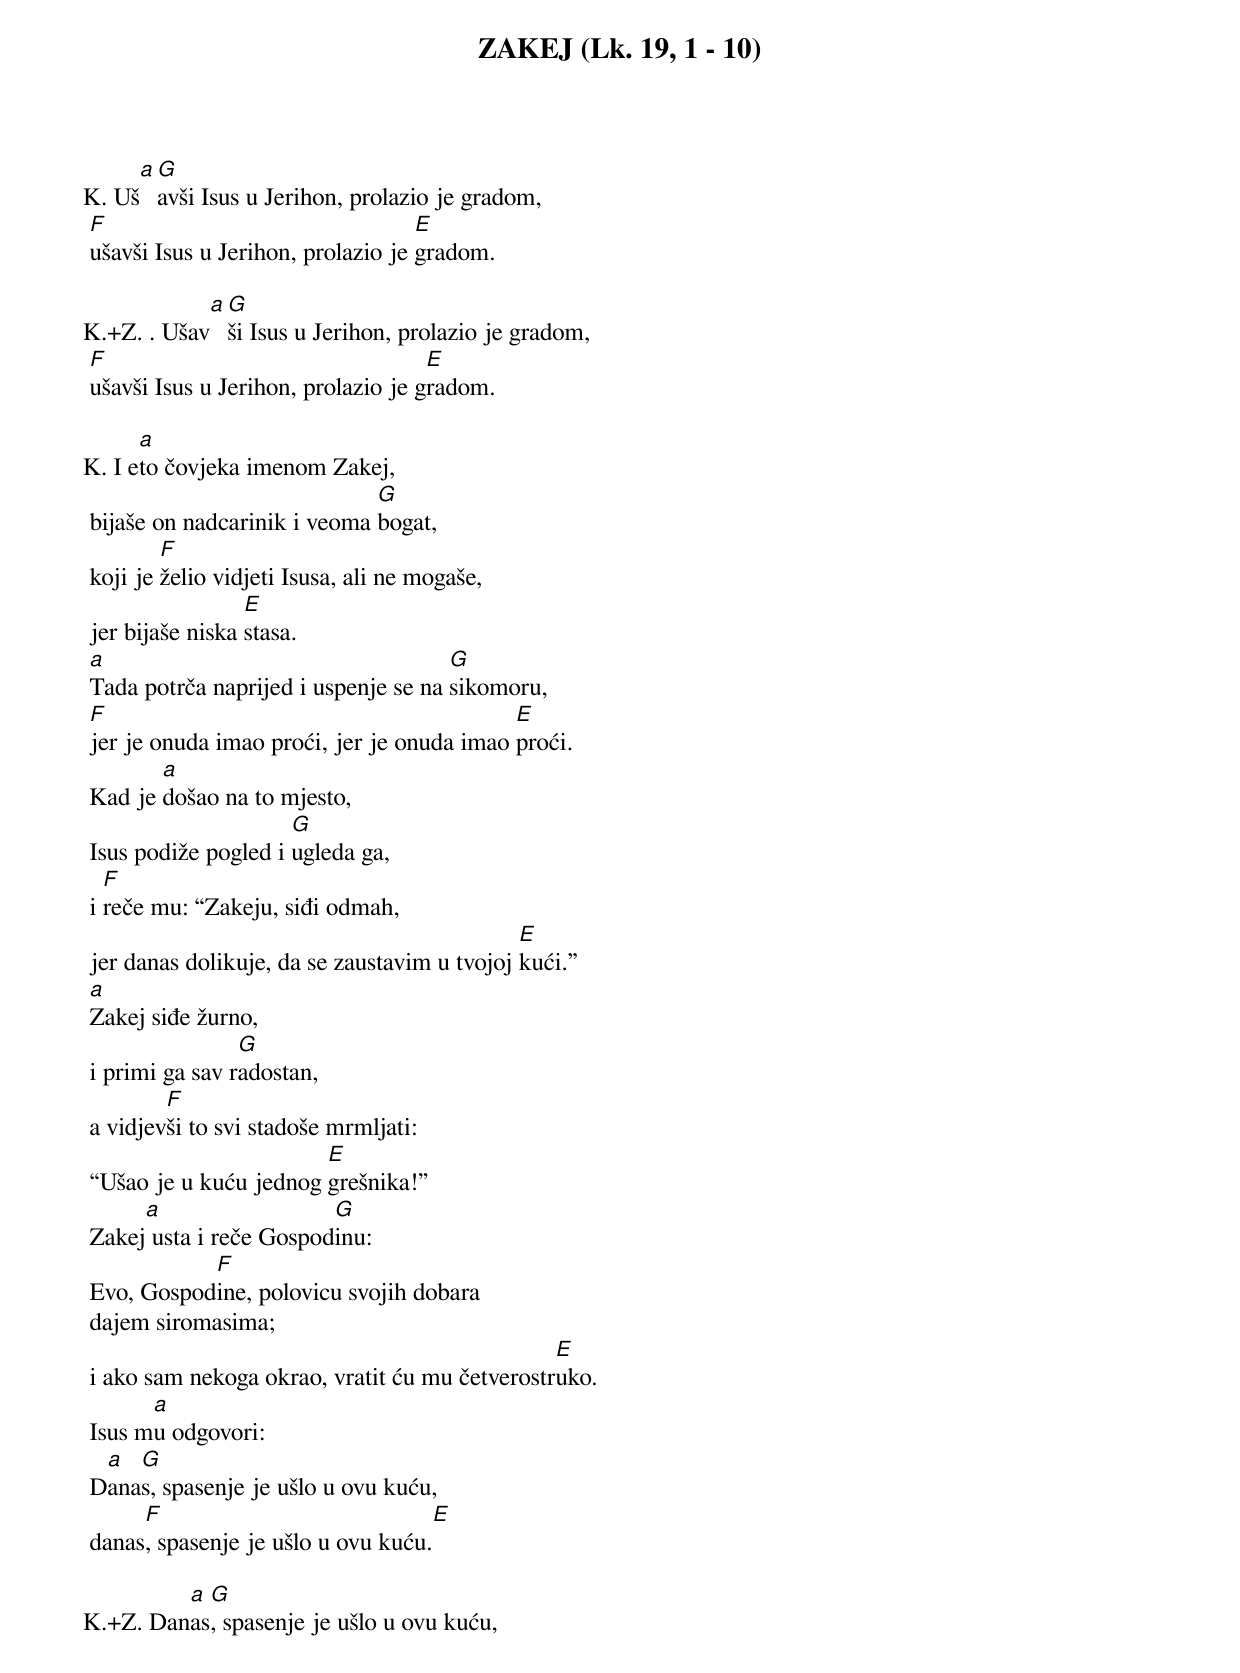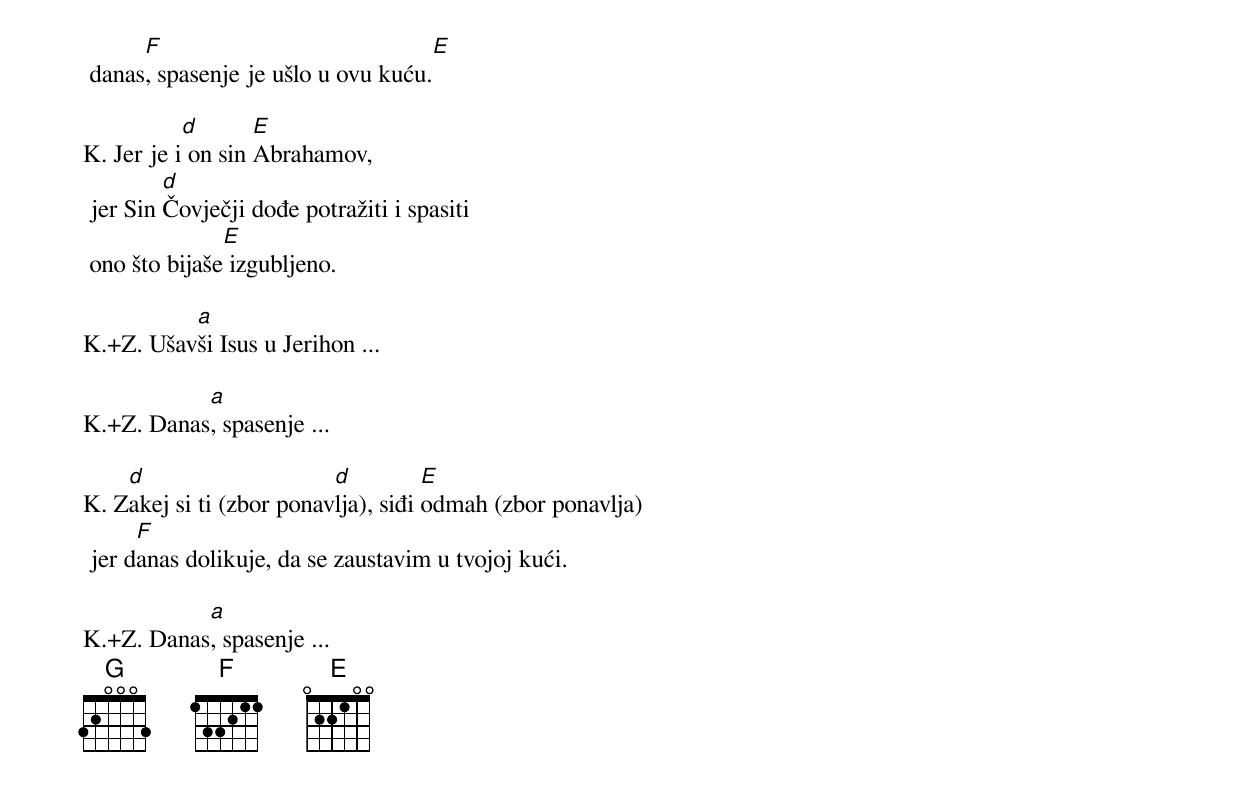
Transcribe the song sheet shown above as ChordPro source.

{title: ZAKEJ (Lk. 19, 1 - 10)}

K.	Uš[a][G]avši Isus u Jerihon, prolazio je gradom,
	[F]ušavši Isus u Jerihon, prolazio je [E]gradom.

K.+Z.	. Ušav[a][G]ši Isus u Jerihon, prolazio je gradom,
	[F]ušavši Isus u Jerihon, prolazio je g[E]radom.

K.	I e[a]to čovjeka imenom Zakej,
	bijaše on nadcarinik i veoma [G]bogat,
	koji je [F]želio vidjeti Isusa, ali ne mogaše,
	jer bijaše niska [E]stasa.
	[a]Tada potrča naprijed i uspenje se na [G]sikomoru,
	[F]jer je onuda imao proći, jer je onuda imao [E]proći.
	Kad je [a]došao na to mjesto,
	Isus podiže pogled i [G]ugleda ga,
	i [F]reče mu: “Zakeju, siđi odmah,
	jer danas dolikuje, da se zaustavim u tvojoj [E]kući.”
	[a]Zakej siđe žurno,
	i primi ga sav r[G]adostan,
	a vidjev[F]ši to svi stadoše mrmljati:
	“Ušao je u kuću jednog [E]grešnika!”
	Zakej[a] usta i reče Gospod[G]inu:
	Evo, Gospod[F]ine, polovicu svojih dobara
	dajem siromasima;
	i ako sam nekoga okrao, vratit ću mu četverostr[E]uko.
	Isus m[a]u odgovori:
	D[a]ana[G]s, spasenje je ušlo u ovu kuću,
	danas[F], spasenje je ušlo u ovu kuću.[E]

K.+Z.	Dan[a]as[G], spasenje je ušlo u ovu kuću,
	danas[F], spasenje je ušlo u ovu kuću.[E]

K.	Jer je i[d] on sin [E]Abrahamov,
	jer Sin [d]Čovječji dođe potražiti i spasiti
	ono što bijaše[E] izgubljeno.

K.+Z.	Ušav[a]ši Isus u Jerihon ...

K.+Z.	Danas[a], spasenje ...

K.	Z[d]akej si ti (zbor ponav[d]lja), siđi [E]odmah (zbor ponavlja)
	jer d[F]anas dolikuje, da se zaustavim u tvojoj kući.

K.+Z.	Danas[a], spasenje ...
